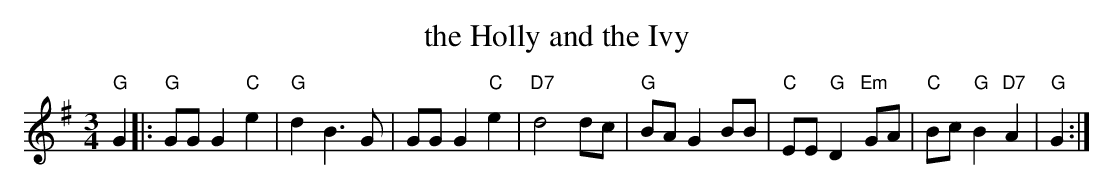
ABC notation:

X:1
T: the Holly and the Ivy
M: 3/4
L: 1/8
K: G
"G"G2 \|: "G"GG G2 "C"e2 | "G"d2 B3 G | GG G2 "C"e2 | "D7"d4 dc \
| "G"BA G2 BB | "C"EE "G"D2 "Em"GA | "C"Bc "G"B2 "D7"A2 | "G"G2 :|
